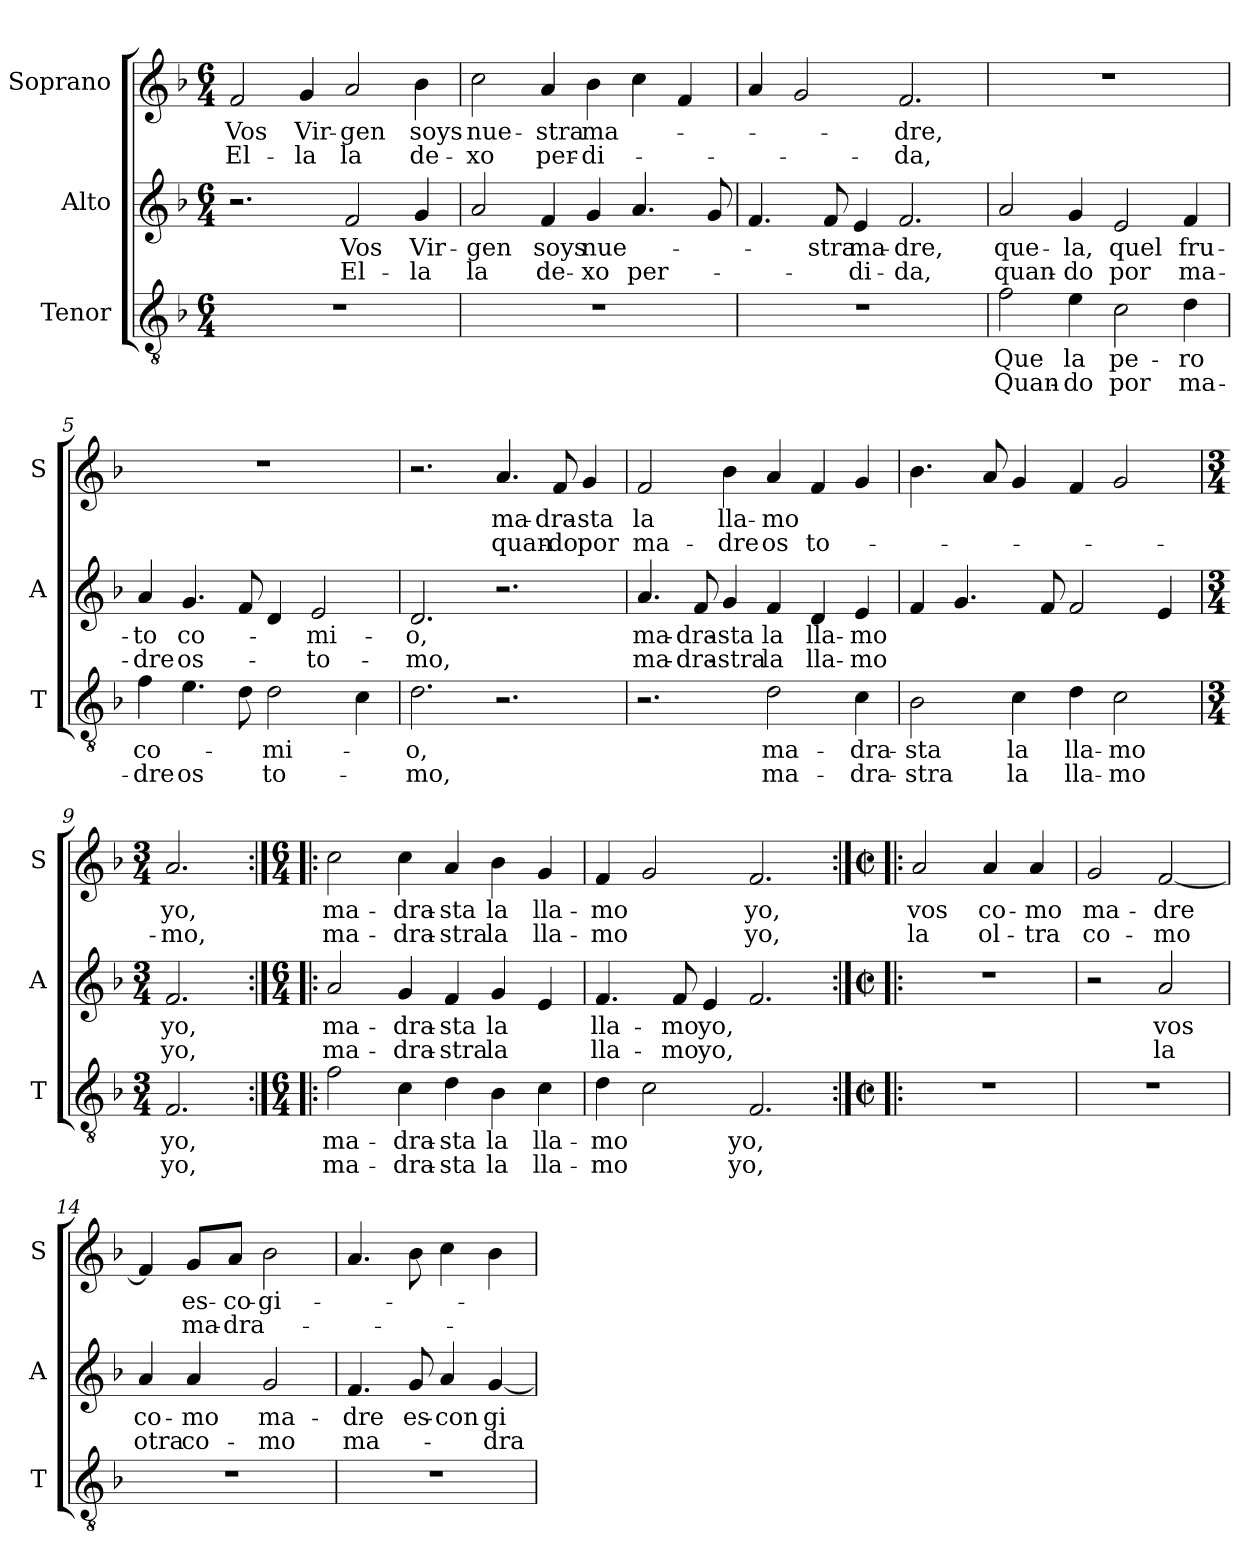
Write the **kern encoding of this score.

**kern	**text	**text	**kern	**text	**text	**kern	**text	**text
*part3	*part3	*part3	*part2	*part2	*part2	*part1	*part1	*part1
*staff3	*staff3	*staff3	*staff2	*staff2	*staff2	*staff1	*staff1	*staff1
*I"Tenor	*	*	*I"Alto	*	*	*I"Soprano	*	*
*I'T	*	*	*I'A	*	*	*I'S	*	*
*clefGv2	*	*	*clefG2	*	*	*clefG2	*	*
*k[b-]	*	*	*k[b-]	*	*	*k[b-]	*	*
*F:	*	*	*F:	*	*	*F:	*	*
*M6/4	*	*	*M6/4	*	*	*M6/4	*	*
=1	=1	=1	=1	=1	=1	=1	=1	=1
!	!	!	!	!	!	!	!LO:LY:b	!LO:LY:b
1.r	.	.	2.r	.	.	2f/	Vos	El-
!	!	!	!	!	!	!	!LO:LY:b	!LO:LY:b
.	.	.	.	.	.	4g/	Vir-	-la
!	!	!	!	!LO:LY:b	!LO:LY:b	!	!LO:LY:b	!LO:LY:b
.	.	.	2f/	Vos	El-	2a/	-gen	la
!	!	!	!	!LO:LY:b	!LO:LY:b	!	!LO:LY:b	!LO:LY:b
.	.	.	4g/	Vir-	-la	4b-\	soys	de-
=2	=2	=2	=2	=2	=2	=2	=2	=2
!	!	!	!	!LO:LY:b	!LO:LY:b	!	!LO:LY:b	!LO:LY:b
1.r	.	.	2a/	-gen	la	2cc\	nue-	-xo
!	!	!	!	!LO:LY:b	!LO:LY:b	!	!LO:LY:b	!LO:LY:b
.	.	.	4f/	soys	de-	4a/	-stra	per-
!	!	!	!	!LO:LY:b	!LO:LY:b	!	!LO:LY:b	!LO:LY:b
.	.	.	4g/	nue-	-xo	4b-\	ma-	-di-
!	!	!	!	!	!LO:LY:b	!	!	!
.	.	.	4.a/	.	per-	4cc\	.	.
.	.	.	.	.	.	4f/	.	.
.	.	.	8g/	.	.	.	.	.
=3	=3	=3	=3	=3	=3	=3	=3	=3
1.r	.	.	4.f/	.	.	4a/	.	.
.	.	.	.	.	.	2g/	.	.
!	!	!	!	!LO:LY:b	!	!	!	!
.	.	.	8f/	-stra	.	.	.	.
!	!	!	!	!LO:LY:b	!LO:LY:b	!	!	!
.	.	.	4e/	ma-	-di-	.	.	.
!	!	!	!	!LO:LY:b	!LO:LY:b	!	!LO:LY:b	!LO:LY:b
.	.	.	2.f/	-dre,	-da,	2.f/	-dre,	-da,
=4	=4	=4	=4	=4	=4	=4	=4	=4
!	!LO:LY:b	!LO:LY:b	!	!LO:LY:b	!LO:LY:b	!	!	!
2f\	Que	Quan-	2a/	que-	quan-	1.r	.	.
!	!LO:LY:b	!LO:LY:b	!	!LO:LY:b	!LO:LY:b	!	!	!
4e\	la	-do	4g/	-la,	-do	.	.	.
!	!LO:LY:b	!LO:LY:b	!	!LO:LY:b	!LO:LY:b	!	!	!
2c\	pe-	por	2e/	quel	por	.	.	.
!	!LO:LY:b	!LO:LY:b	!	!LO:LY:b	!LO:LY:b	!	!	!
4d\	-ro	ma-	4f/	fru-	ma-	.	.	.
!!LO:LB:g=z
=5	=5	=5	=5	=5	=5	=5	=5	=5
!	!LO:LY:b	!LO:LY:b	!	!LO:LY:b	!LO:LY:b	!	!	!
4f\	co-	-dre	4a/	-to	-dre	1.r	.	.
!	!	!LO:LY:b	!	!LO:LY:b	!LO:LY:b	!	!	!
4.e\	.	os	4.g/	co-	os-	.	.	.
8d\	.	.	8f/	.	.	.	.	.
!	!LO:LY:b	!LO:LY:b	!	!	!	!	!	!
2d\	-mi-	to-	4d/	.	.	.	.	.
!	!	!	!	!LO:LY:b	!LO:LY:b	!	!	!
.	.	.	2e/	-mi-	-to-	.	.	.
4c\	.	.	.	.	.	.	.	.
=6	=6	=6	=6	=6	=6	=6	=6	=6
!	!LO:LY:b	!LO:LY:b	!	!LO:LY:b	!LO:LY:b	!	!	!
2.d\	-o,	-mo,	2.d/	-o,	-mo,	2.r	.	.
!	!	!	!	!	!	!	!LO:LY:b	!LO:LY:b
2.r	.	.	2.r	.	.	4.a/	ma-	quan-
!	!	!	!	!	!	!	!LO:LY:b	!LO:LY:b
.	.	.	.	.	.	8f/	-dra-	-do
!	!	!	!	!	!	!	!LO:LY:b	!LO:LY:b
.	.	.	.	.	.	4g/	-sta	por
=7	=7	=7	=7	=7	=7	=7	=7	=7
!	!	!	!	!LO:LY:b	!LO:LY:b	!	!LO:LY:b	!LO:LY:b
2.r	.	.	4.a/	ma-	ma-	2f/	la	ma-
!	!	!	!	!LO:LY:b	!LO:LY:b	!	!	!
.	.	.	8f/	-dra-	-dra-	.	.	.
!	!	!	!	!LO:LY:b	!LO:LY:b	!	!LO:LY:b	!LO:LY:b
.	.	.	4g/	-sta	-stra	4b-\	lla-	-dre
!	!LO:LY:b	!LO:LY:b	!	!LO:LY:b	!LO:LY:b	!	!LO:LY:b	!LO:LY:b
2d\	ma-	ma-	4f/	la	la	4a/	-mo	os
!	!	!	!	!LO:LY:b	!LO:LY:b	!	!	!LO:LY:b
.	.	.	4d/	lla-	lla-	4f/	.	to-
!	!LO:LY:b	!LO:LY:b	!	!LO:LY:b	!LO:LY:b	!	!	!
4c\	-dra-	-dra-	4e/	-mo	-mo	4g/	.	.
=8	=8	=8	=8	=8	=8	=8	=8	=8
!	!LO:LY:b	!LO:LY:b	!	!	!	!	!	!
2B-\	-sta	-stra	4f/	.	.	4.b-\	.	.
.	.	.	4.g/	.	.	.	.	.
.	.	.	.	.	.	8a/	.	.
!	!LO:LY:b	!LO:LY:b	!	!	!	!	!	!
4c\	la	la	.	.	.	4g/	.	.
.	.	.	8f/	.	.	.	.	.
!	!LO:LY:b	!LO:LY:b	!	!	!	!	!	!
4d\	lla-	lla-	2f/	.	.	4f/	.	.
!	!LO:LY:b	!LO:LY:b	!	!	!	!	!	!
2c\	-mo	-mo	.	.	.	2g/	.	.
.	.	.	4e/	.	.	.	.	.
!!LO:PB:g=z
=9	=9	=9	=9	=9	=9	=9	=9	=9
*M3/4	*	*	*M3/4	*	*	*M3/4	*	*
!	!LO:LY:b	!LO:LY:b	!	!LO:LY:b	!LO:LY:b	!	!LO:LY:b	!LO:LY:b
2.F/	yo,	yo,	2.f/	yo,	yo,	2.a/	yo,	-mo,
=10:|!|:	=10:|!|:	=10:|!|:	=10:|!|:	=10:|!|:	=10:|!|:	=10:|!|:	=10:|!|:	=10:|!|:
*M6/4	*	*	*M6/4	*	*	*M6/4	*	*
!	!LO:LY:b	!LO:LY:b	!	!LO:LY:b	!LO:LY:b	!	!LO:LY:b	!LO:LY:b
2f\	ma-	ma-	2a/	ma-	ma-	2cc\	ma-	ma-
!	!LO:LY:b	!LO:LY:b	!	!LO:LY:b	!LO:LY:b	!	!LO:LY:b	!LO:LY:b
4c\	-dra-	-dra-	4g/	-dra-	-dra-	4cc\	-dra-	-dra-
!	!LO:LY:b	!LO:LY:b	!	!LO:LY:b	!LO:LY:b	!	!LO:LY:b	!LO:LY:b
4d\	-sta	-sta	4f/	-sta	-stra	4a/	-sta	-stra
!	!LO:LY:b	!LO:LY:b	!	!LO:LY:b	!LO:LY:b	!	!LO:LY:b	!LO:LY:b
4B-\	la	la	4g/	la	la	4b-\	la	la
!	!LO:LY:b	!LO:LY:b	!	!	!	!	!LO:LY:b	!LO:LY:b
4c\	lla-	lla-	4e/	.	.	4g/	lla-	lla-
=11	=11	=11	=11	=11	=11	=11	=11	=11
!	!LO:LY:b	!LO:LY:b	!	!LO:LY:b	!LO:LY:b	!	!LO:LY:b	!LO:LY:b
4d\	-mo	-mo	4.f/	lla-	lla-	4f/	-mo	-mo
2c\	.	.	.	.	.	2g/	.	.
!	!	!	!	!LO:LY:b	!LO:LY:b	!	!	!
.	.	.	8f/	-mo	-mo	.	.	.
!	!	!	!	!LO:LY:b	!LO:LY:b	!	!	!
.	.	.	4e/	yo,	yo,	.	.	.
!	!LO:LY:b	!LO:LY:b	!	!	!	!	!LO:LY:b	!LO:LY:b
2.F/	yo,	yo,	2.f/	.	.	2.f/	yo,	yo,
=12:|!|:	=12:|!|:	=12:|!|:	=12:|!|:	=12:|!|:	=12:|!|:	=12:|!|:	=12:|!|:	=12:|!|:
*M2/2	*	*	*M2/2	*	*	*M2/2	*	*
*met(c|)	*	*	*met(c|)	*	*	*met(c|)	*	*
!	!	!	!	!	!	!	!LO:LY:b	!LO:LY:b
1r	.	.	1r	.	.	2a/	vos	la
!	!	!	!	!	!	!	!LO:LY:b	!LO:LY:b
.	.	.	.	.	.	4a/	co-	ol-
!	!	!	!	!	!	!	!LO:LY:b	!LO:LY:b
.	.	.	.	.	.	4a/	-mo	-tra
!!LO:LB:g=z
=13	=13	=13	=13	=13	=13	=13	=13	=13
!	!	!	!	!	!	!	!LO:LY:b	!LO:LY:b
1r	.	.	2r	.	.	2g/	ma-	co-
!	!	!	!	!LO:LY:b	!LO:LY:b	!	!LO:LY:b	!LO:LY:b
.	.	.	2a/	vos	la	[2f/	-dre	-mo
=14	=14	=14	=14	=14	=14	=14	=14	=14
!	!	!	!	!LO:LY:b	!LO:LY:b	!	!	!
1r	.	.	4a/	co-	otra	4f/]	.	.
!	!	!	!	!LO:LY:b	!LO:LY:b	!	!LO:LY:b	!LO:LY:b
.	.	.	4a/	-mo	co-	8g/L	es-	ma-
!	!	!	!	!	!	!	!LO:LY:b	!LO:LY:b
.	.	.	.	.	.	8a/J	-co-	-dra-
!	!	!	!	!LO:LY:b	!LO:LY:b	!	!LO:LY:b	!
.	.	.	2g/	ma-	-mo	2b-\	-gi-	.
=15	=15	=15	=15	=15	=15	=15	=15	=15
!	!	!	!	!LO:LY:b	!LO:LY:b	!	!	!
1r	.	.	4.f/	-dre	ma-	4.a/	.	.
!	!	!	!	!LO:LY:b	!	!	!	!
.	.	.	8g/	es-	.	8b-\	.	.
!	!	!	!	!LO:LY:b	!	!	!	!
.	.	.	4a/	-con	.	4cc\	.	.
!	!	!	!	!LO:LY:b	!LO:LY:b	!	!	!
.	.	.	[4g/	gi-	-dra-	4b-\	.	.
=	=	=	=	=	=	=	=	=
*-	*-	*-	*-	*-	*-	*-	*-	*-
